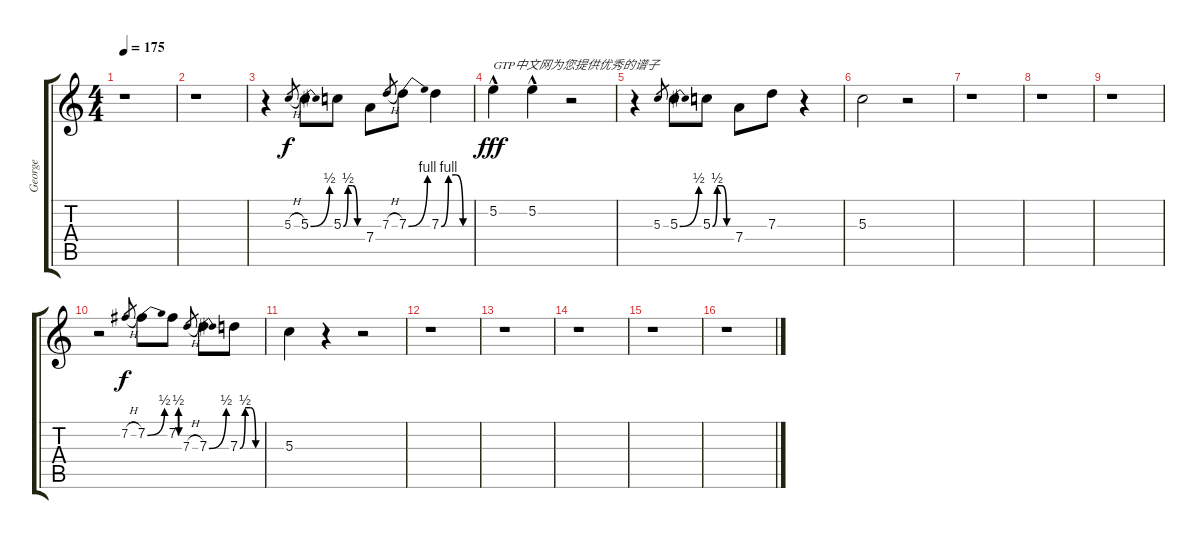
\track ("George" "George") {instrument distortionguitar}
\staff {score tabs}
\tuning (E4 B3 G3 D3 A2 E2) {hide}
\ts (4 4)
\tempo 175
\clef g2
\ks c
r.1{dy f instrument distortionguitar} |
r.1 |
r.4 5.3{h}.8{gr} 5.3{be (bend 0 0 60 2)}.8 5.3{be (custom 0 0 15 2 30 2 45 0 60 0)}.8 7.4.8 7.3{h}.8{gr} 7.3{be (bend 0 0 60 4)}.8 7.3{be (custom 0 0 15 4 30 4 45 0 60 0)}.4 |
5.2{hac}.4{txt "GTP中文网为您提供优秀的谱子" dy fff} 5.2{hac}.4 r.2 |
r.4 5.3.8{gr} 5.3{be (bend 0 0 60 2)}.8 5.3{be (custom 0 0 15 2 30 2 45 0 60 0)}.8 7.4.8 7.3.8 r.4 |
5.3.2 r.2 |
r.1 |
r.1 |
r.1 |
r.2 7.2{h}.8{gr dy f} 7.2{be (bend 0 0 60 2)}.8 7.2{be (custom 0 0 15 2 30 2 45 0 60 0)}.8 7.3{h}.8{gr} 7.3{be (bend 0 0 60 2)}.8 7.3{be (custom 0 0 15 2 30 2 45 0 60 0)}.8 |
5.3.4 r.4 r.2 |
r.1 |
r.1 |
r.1 |
r.1 |
r.1
